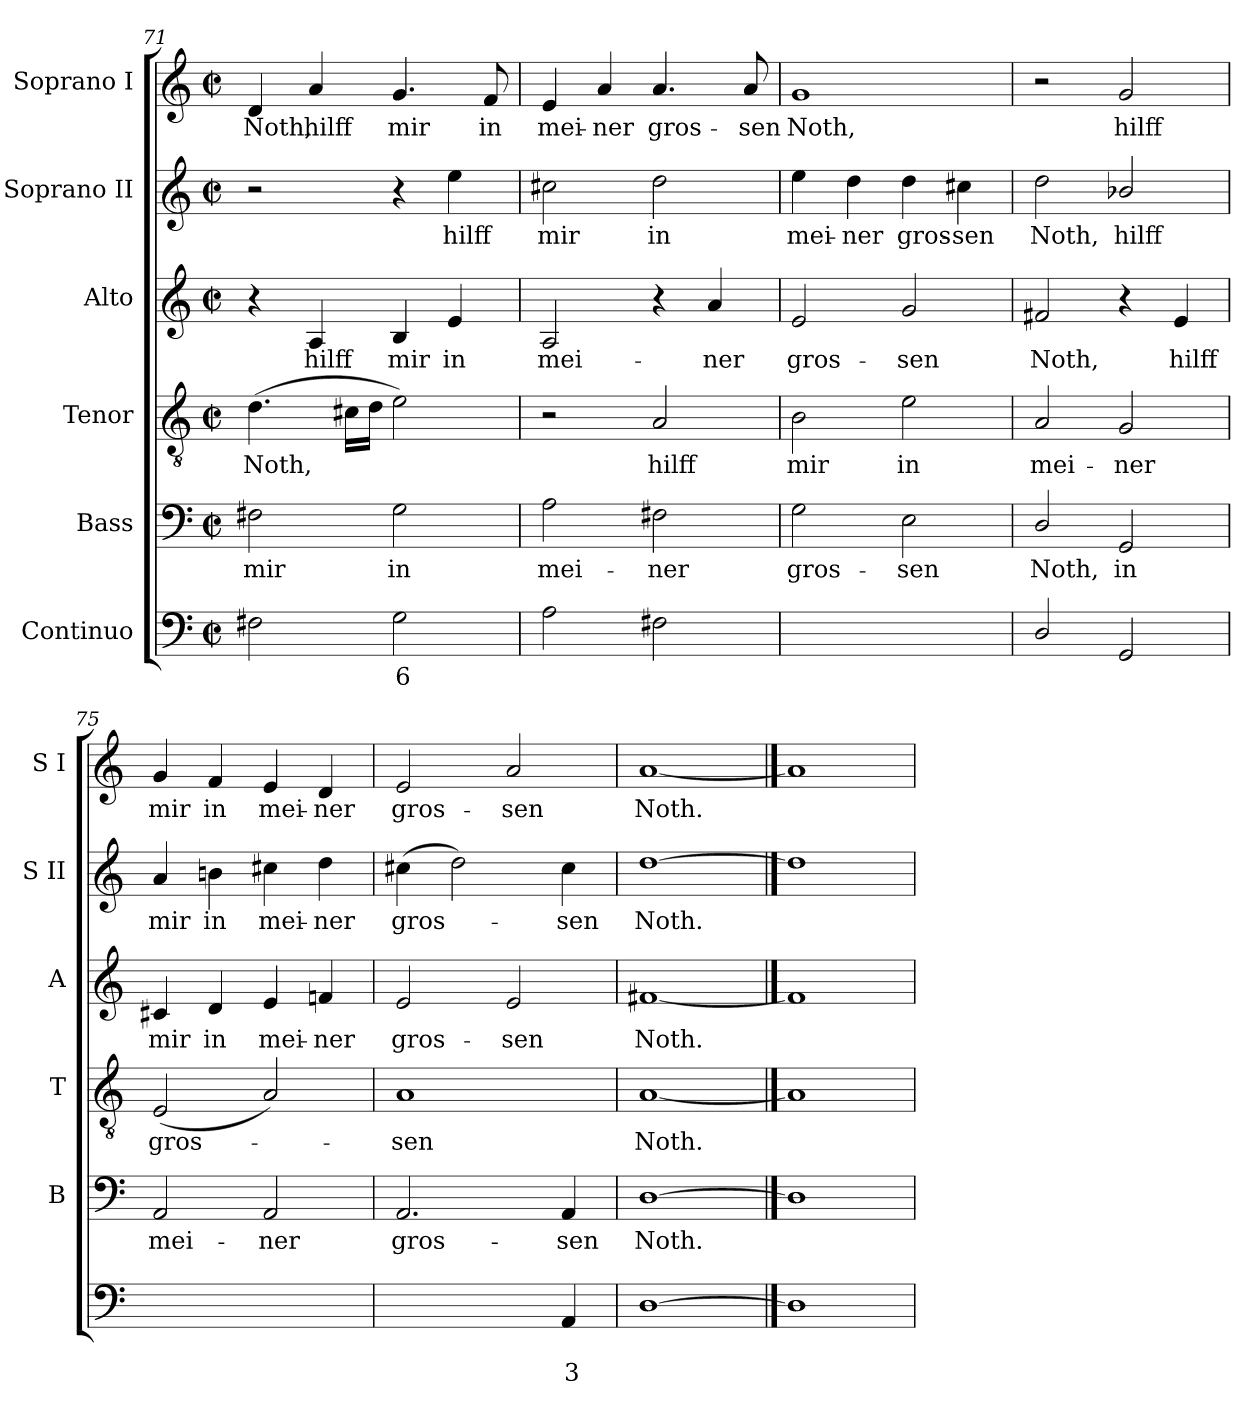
**kern	**text	**text	**kern	**text	**kern	**text	**kern	**text	**kern	**text	**kern	**text
*part6	*part6	*part6	*part5	*part5	*part4	*part4	*part3	*part3	*part2	*part2	*part1	*part1
*staff6	*staff6	*staff6	*staff5	*staff5	*staff4	*staff4	*staff3	*staff3	*staff2	*staff2	*staff1	*staff1
*I"Continuo	*	*	*I"Bass	*	*I"Tenor	*	*I"Alto	*	*I"Soprano II	*	*I"Soprano I	*
*	*	*	*I'B	*	*I'T	*	*I'A	*	*I'S II	*	*I'S I	*
!!LO:LB:g=z
*clefF4	*	*	*clefF4	*	*clefGv2	*	*clefG2	*	*clefG2	*	*clefG2	*
*k[]	*	*	*k[]	*	*k[]	*	*k[]	*	*k[]	*	*k[]	*
*C:	*	*	*C:	*	*C:	*	*C:	*	*C:	*	*C:	*
*M2/2	*	*	*M2/2	*	*M2/2	*	*M2/2	*	*M2/2	*	*M2/2	*
*met(c|)	*	*	*met(c|)	*	*met(c|)	*	*met(c|)	*	*met(c|)	*	*met(c|)	*
=71	=71	=71	=71	=71	=71	=71	=71	=71	=71	=71	=71	=71
!	!	!	!	!LO:LY:b	!	!LO:LY:b	!	!	!	!	!	!LO:LY:b
2F#X	.	.	2F#X	mir	(>4.d	Noth,	4r	.	2r	.	4d	Noth,
!	!	!	!	!	!	!	!	!LO:LY:b	!	!	!	!LO:LY:b
.	.	.	.	.	.	.	4A	hilff	.	.	4a	hilff
.	.	.	.	.	16c#XLL	.	.	.	.	.	.	.
.	.	.	.	.	16dJJ	.	.	.	.	.	.	.
!	!LO:LY:b	!	!	!LO:LY:b	!	!	!	!LO:LY:b	!	!	!	!LO:LY:b
2G	6	.	2G	in	2e)	.	4B	mir	4r	.	4.g	mir
!	!	!	!	!	!	!	!	!LO:LY:b	!	!LO:LY:b	!	!
.	.	.	.	.	.	.	4e	in	4ee	hilff	.	.
!	!	!	!	!	!	!	!	!	!	!	!	!LO:LY:b
.	.	.	.	.	.	.	.	.	.	.	8f	in
=72	=72	=72	=72	=72	=72	=72	=72	=72	=72	=72	=72	=72
!	!	!	!	!LO:LY:b	!	!	!	!LO:LY:b	!	!LO:LY:b	!	!LO:LY:b
2A	.	.	2A	mei-	2r	.	2A	mei-	2cc#X	mir	4e	mei-
!	!	!	!	!	!	!	!	!	!	!	!	!LO:LY:b
.	.	.	.	.	.	.	.	.	.	.	4a	-ner
!	!	!	!	!LO:LY:b	!	!LO:LY:b	!	!	!	!LO:LY:b	!	!LO:LY:b
2F#X	.	.	2F#X	-ner	2A	hilff	4r	.	2dd	in	4.a	gros-
!	!	!	!	!	!	!	!	!LO:LY:b	!	!	!	!
.	.	.	.	.	.	.	4a	-ner	.	.	.	.
!	!	!	!	!	!	!	!	!	!	!	!	!LO:LY:b
.	.	.	.	.	.	.	.	.	.	.	8a	-sen
=73	=73	=73	=73	=73	=73	=73	=73	=73	=73	=73	=73	=73
!	!LO:LY:b	!	!	!LO:LY:b	!	!LO:LY:b	!	!LO:LY:b	!	!LO:LY:b	!	!LO:LY:b
[4Gyy	6	.	2G	gros-	2B	mir	2e	gros-	4ee	mei-	1g	Noth,
!	!LO:LY:b	!	!	!	!	!	!	!	!	!LO:LY:b	!	!
4Gyy]	5	.	.	.	.	.	.	.	4dd	-ner	.	.
!	!LO:LY:b	!	!	!LO:LY:b	!	!LO:LY:b	!	!LO:LY:b	!	!LO:LY:b	!	!
[4Eyy	7	.	2E	-sen	2e	in	2g	-sen	4dd	gros-	.	.
!	!LO:LY:b	!	!	!	!	!	!	!	!	!LO:LY:b	!	!
4Eyy]	6	.	.	.	.	.	.	.	4cc#X	-sen	.	.
=74	=74	=74	=74	=74	=74	=74	=74	=74	=74	=74	=74	=74
!	!	!	!	!LO:LY:b	!	!LO:LY:b	!	!LO:LY:b	!	!LO:LY:b	!	!
2D/	.	.	2D/	Noth,	2A	mei-	2f#X	Noth,	2dd	Noth,	2r	.
!	!	!	!	!LO:LY:b	!	!LO:LY:b	!	!	!	!LO:LY:b	!	!LO:LY:b
2GG	.	.	2GG	in	2G	-ner	4r	.	2b-X/	hilff	2g	hilff
!	!	!	!	!	!	!	!	!LO:LY:b	!	!	!	!
.	.	.	.	.	.	.	4e	hilff	.	.	.	.
=75	=75	=75	=75	=75	=75	=75	=75	=75	=75	=75	=75	=75
!	!LO:LY:b	!LO:LY:b	!	!LO:LY:b	!	!LO:LY:b	!	!LO:LY:b	!	!LO:LY:b	!	!LO:LY:b
[4AAyy	7	3	2AA	mei-	(<2E	gros-	4c#X	mir	4a	mir	4g	mir
!	!LO:LY:b	!LO:LY:b	!	!	!	!	!	!LO:LY:b	!	!LO:LY:b	!	!LO:LY:b
4AAyy]	6	4	.	.	.	.	4d	in	4bn	in	4f	in
!	!LO:LY:b	!LO:LY:b	!	!LO:LY:b	!	!	!	!LO:LY:b	!	!LO:LY:b	!	!LO:LY:b
[4AAyy	7	3	2AA	-ner	2A)	.	4e	mei-	4cc#X	mei-	4e	mei-
!	!LO:LY:b	!LO:LY:b	!	!	!	!	!	!LO:LY:b	!	!LO:LY:b	!	!LO:LY:b
4AAyy]	6	4	.	.	.	.	4fn	-ner	4dd	-ner	4d	-ner
=76	=76	=76	=76	=76	=76	=76	=76	=76	=76	=76	=76	=76
!	!LO:LY:b	!LO:LY:b	!	!LO:LY:b	!	!LO:LY:b	!	!LO:LY:b	!	!LO:LY:b	!	!LO:LY:b
[4AAyy	7	3	2.AA	gros-	1A	sen	2e	gros-	(>4cc#X	gros-	2e	gros-
!	!LO:LY:b	!LO:LY:b	!	!	!	!	!	!	!	!	!	!
4AAyy_	6	4	.	.	.	.	.	.	2dd)	.	.	.
!	!LO:LY:b	!	!	!	!	!	!	!LO:LY:b	!	!	!	!LO:LY:b
4AAyy]	5	.	.	.	.	.	2e	-sen	.	.	2a	-sen
!	!	!LO:LY:b	!	!LO:LY:b	!	!	!	!	!	!LO:LY:b	!	!
4AA	.	3	4AA	-sen	.	.	.	.	4cc#	sen	.	.
=77	=77	=77	=77	=77	=77	=77	=77	=77	=77	=77	=77	=77
!	!	!	!	!LO:LY:b	!	!LO:LY:b	!	!LO:LY:b	!	!LO:LY:b	!	!LO:LY:b
[1D	.	.	[1D	Noth.	[1A	Noth.	[1f#X	Noth.	[1dd	Noth.	[1a	Noth.
==78	==78	==78	==78	==78	==78	==78	==78	==78	==78	==78	==78	==78
1D]	.	.	1D]	.	1A]	.	1f#]	.	1dd]	.	1a]	.
=	=	=	=	=	=	=	=	=	=	=	=	=
*-	*-	*-	*-	*-	*-	*-	*-	*-	*-	*-	*-	*-
